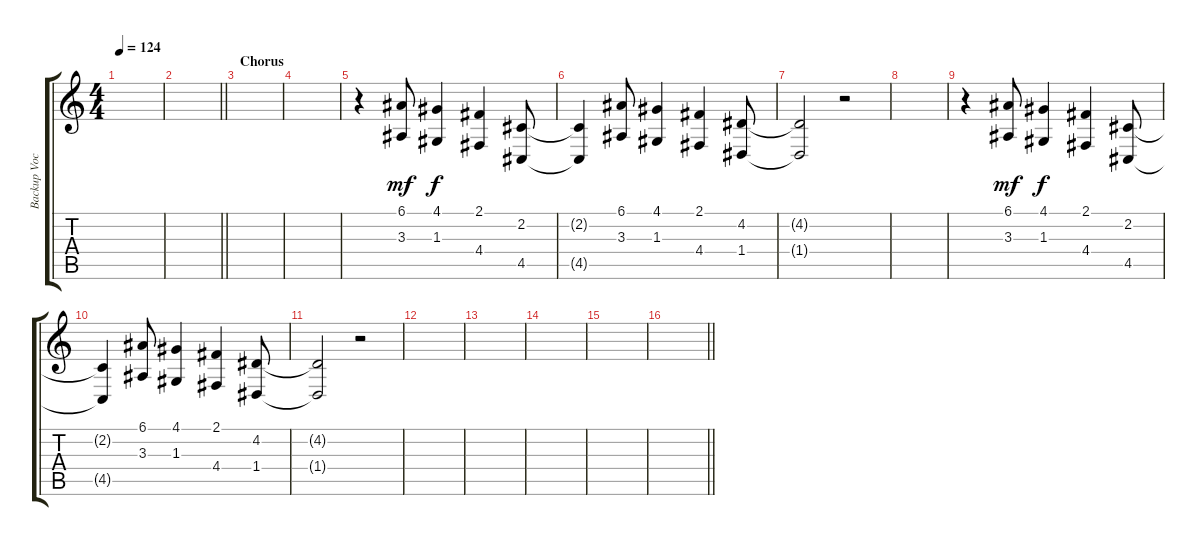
\track ("Backup Vocals" "Backup Voc") {instrument altosax}
\staff {score tabs}
\tuning (E4 B3 G3 D3 A2 E2) {hide}
\ts (4 4)
\tempo 124
\clef g2
\ks c
|
\barLineRight lightlight
|
\section ("" "Chorus")
|
|
r.4 (6.1 3.3).8{dy mf} (4.1 1.3).4{dy f} (2.1 4.4).4 (2.2 4.5).8 |
(2.2{t} 4.5{t}).4 (6.1 3.3).8 (4.1 1.3).4 (2.1 4.4).4 (4.2 1.4).8 |
(4.2{t} 1.4{t}).2 r.2 |
|
r.4 (6.1 3.3).8{dy mf} (4.1 1.3).4{dy f} (2.1 4.4).4 (2.2 4.5).8 |
(2.2{t} 4.5{t}).4 (6.1 3.3).8 (4.1 1.3).4 (2.1 4.4).4 (4.2 1.4).8 |
(4.2{t} 1.4{t}).2 r.2 |
|
|
|
|
\barLineRight lightlight
